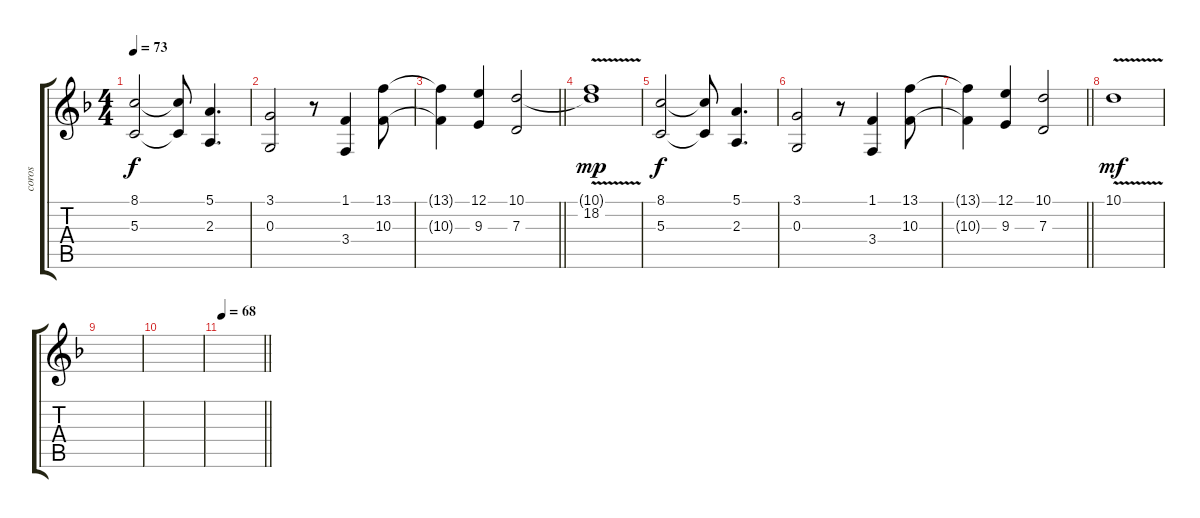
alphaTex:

\track ("coros" "coros") {instrument lead6voice}
\staff {score tabs}
\tuning (E4 B3 G3 D3 A2 E2) {hide}
\ts (4 4)
\tempo 73
\clef g2
\ks f
(8.1 5.3).2{dy f} (8.1{t} 5.3{t}).8 (5.1 2.3).4{d} |
(3.1 0.3).2 r.8 (1.1 3.4).4 (13.1 10.3).8 |
\barLineRight lightlight
(13.1{t} 10.3{t}).4 (12.1 9.3).4 (10.1 7.3).2 |
(10.1{t} 18.2{v}).1{dy mp} |
(8.1 5.3).2{dy f} (8.1{t} 5.3{t}).8 (5.1 2.3).4{d} |
(3.1 0.3).2 r.8 (1.1 3.4).4 (13.1 10.3).8 |
\barLineRight lightlight
(13.1{t} 10.3{t}).4 (12.1 9.3).4 (10.1 7.3).2 |
10.1{v}.1{dy mf} |
|
|
\tempo 68
\barLineRight lightlight
